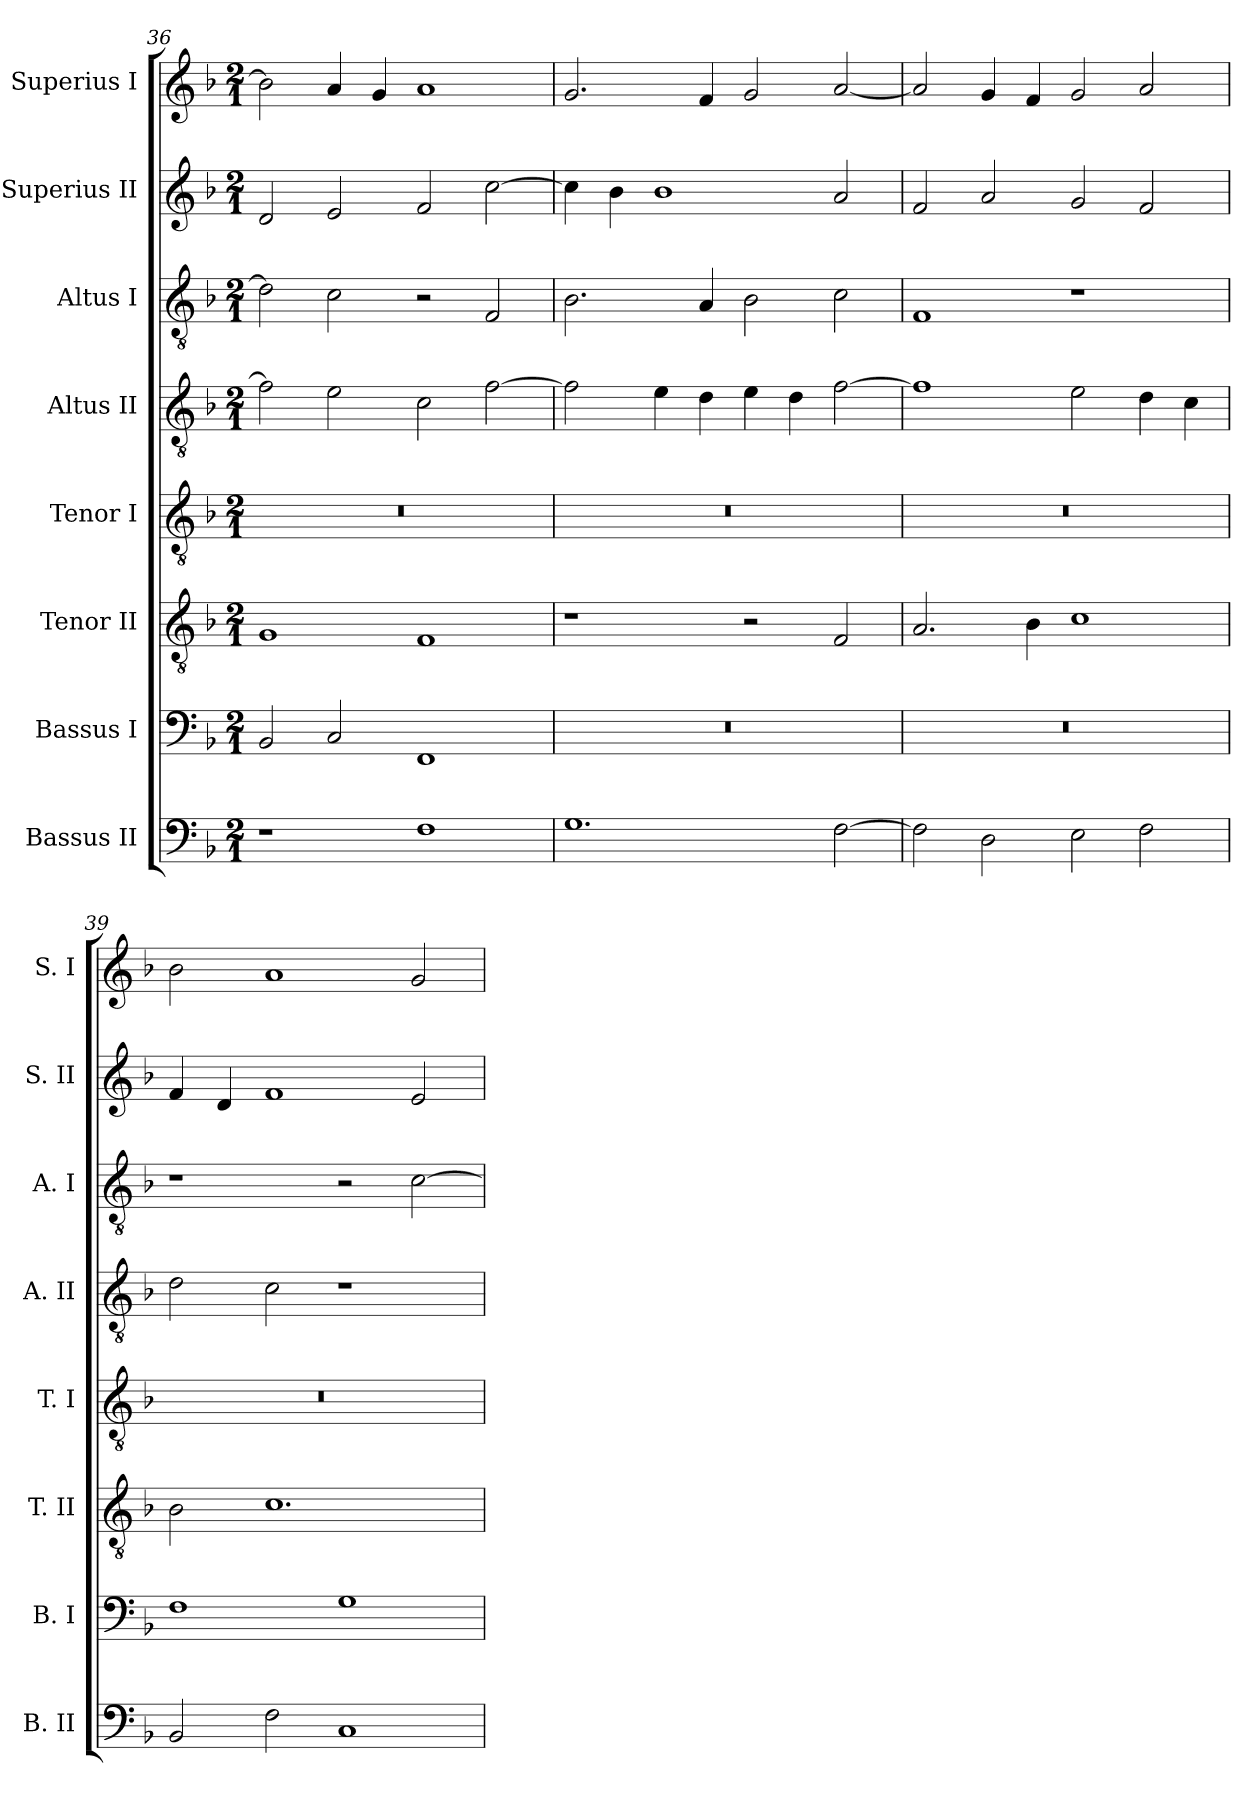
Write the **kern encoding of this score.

**kern	**kern	**kern	**kern	**kern	**kern	**kern	**kern
*part8	*part7	*part6	*part5	*part4	*part3	*part2	*part1
*staff8	*staff7	*staff6	*staff5	*staff4	*staff3	*staff2	*staff1
*I"Bassus II	*I"Bassus I	*I"Tenor II	*I"Tenor I	*I"Altus II	*I"Altus I	*I"Superius II	*I"Superius I
*I'B. II	*I'B. I	*I'T. II	*I'T. I	*I'A. II	*I'A. I	*I'S. II	*I'S. I
*clefF4	*clefF4	*clefGv2	*clefGv2	*clefGv2	*clefGv2	*clefG2	*clefG2
*k[b-]	*k[b-]	*k[b-]	*k[b-]	*k[b-]	*k[b-]	*k[b-]	*k[b-]
*F:	*F:	*F:	*F:	*F:	*F:	*F:	*F:
*M2/1	*M2/1	*M2/1	*M2/1	*M2/1	*M2/1	*M2/1	*M2/1
=36	=36	=36	=36	=36	=36	=36	=36
1r	2BB-	1G	0r	2f]	2d]	2d	2b-]
.	2C	.	.	2e	2c	2e	4a
.	.	.	.	.	.	.	4g
1F	1FF	1F	.	2c	2r	2f	1a
.	.	.	.	[2f	2F	[2cc	.
=37	=37	=37	=37	=37	=37	=37	=37
1.G	0r	1r	0r	2f]	2.B-	4cc]	2.g
.	.	.	.	.	.	4b-	.
.	.	.	.	4e	.	1b-	.
.	.	.	.	4d	4A	.	4f
.	.	2r	.	4e	2B-	.	2g
.	.	.	.	4d	.	.	.
[2F	.	2F	.	[2f	2c	2a	[2a
=38	=38	=38	=38	=38	=38	=38	=38
2F]	0r	2.A	0r	1f]	1F	2f	2a]
2D	.	.	.	.	.	2a	4g
.	.	4B-	.	.	.	.	4f
2E	.	1c	.	2e	1r	2g	2g
2F	.	.	.	4d	.	2f	2a
.	.	.	.	4c	.	.	.
=39	=39	=39	=39	=39	=39	=39	=39
2BB-	1F	2B-	0r	2d	1r	4f	2b-
.	.	.	.	.	.	4d	.
2F	.	1.c	.	2c	.	1f	1a
1C	1G	.	.	1r	2r	.	.
.	.	.	.	.	[2c	2e	2g
=	=	=	=	=	=	=	=
*-	*-	*-	*-	*-	*-	*-	*-
